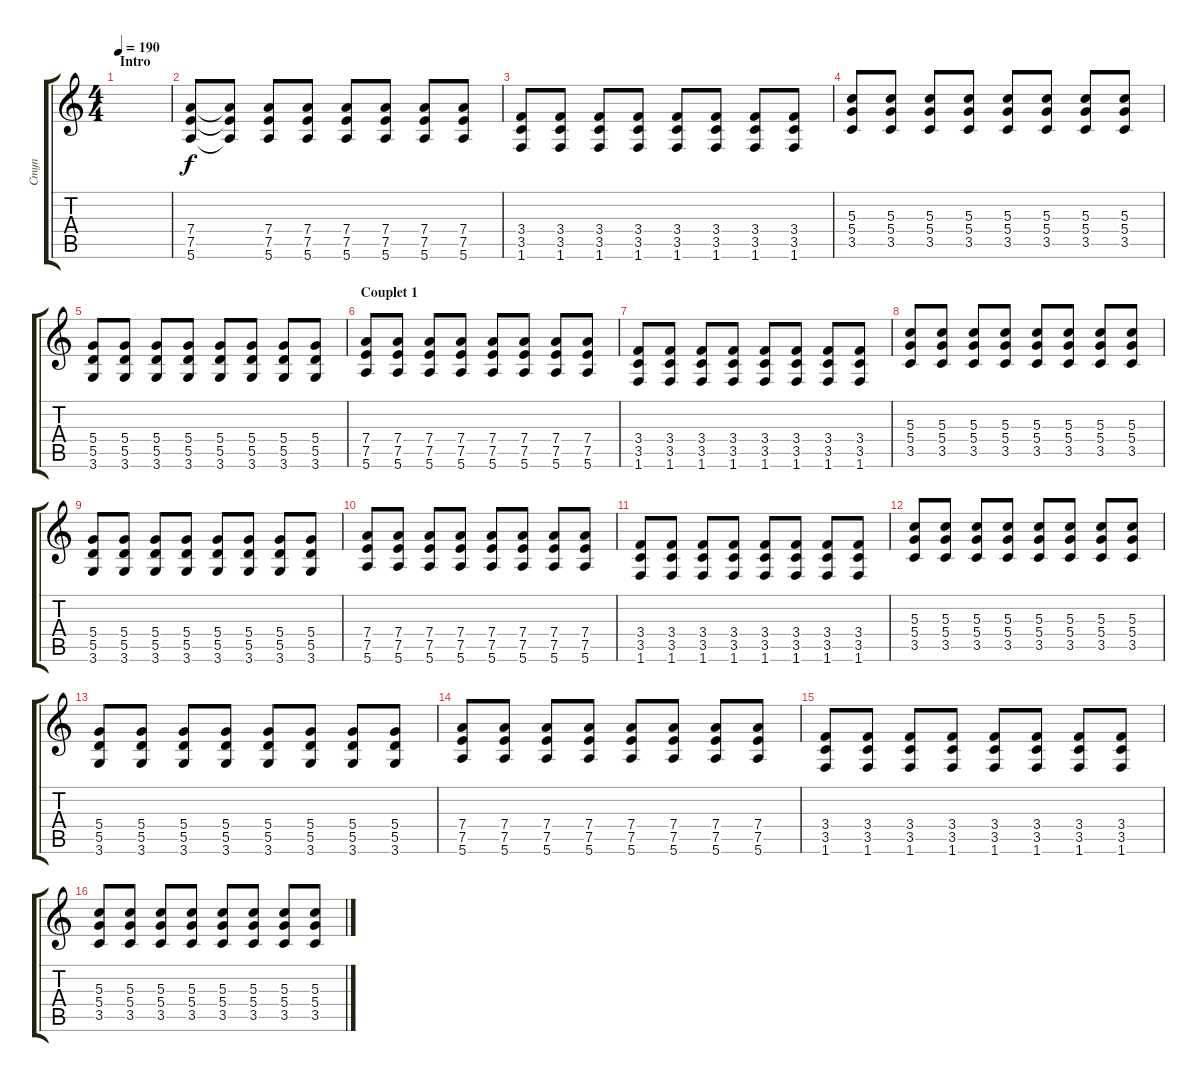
\track ("Ступ" "Ступ") {instrument distortionguitar}
\staff {score tabs}
\tuning (E4 B3 G3 D3 A2 E2) {hide}
\ts (4 4)
\section ("" "Intro")
\tempo 190
\clef g2
\ks c
|
(7.4 7.5 5.6).8 (7.4{t} 7.5{t} 5.6{t}).8 (7.4 7.5 5.6).8 (7.4 7.5 5.6).8 (7.4 7.5 5.6).8 (7.4 7.5 5.6).8 (7.4 7.5 5.6).8 (7.4 7.5 5.6).8 |
(3.4 3.5 1.6).8 (3.4 3.5 1.6).8 (3.4 3.5 1.6).8 (3.4 3.5 1.6).8 (3.4 3.5 1.6).8 (3.4 3.5 1.6).8 (3.4 3.5 1.6).8 (3.4 3.5 1.6).8 |
(5.3 5.4 3.5).8 (5.3 5.4 3.5).8 (5.3 5.4 3.5).8 (5.3 5.4 3.5).8 (5.3 5.4 3.5).8 (5.3 5.4 3.5).8 (5.3 5.4 3.5).8 (5.3 5.4 3.5).8 |
(5.4 5.5 3.6).8 (5.4 5.5 3.6).8 (5.4 5.5 3.6).8 (5.4 5.5 3.6).8 (5.4 5.5 3.6).8 (5.4 5.5 3.6).8 (5.4 5.5 3.6).8 (5.4 5.5 3.6).8 |
\section ("" "Couplet 1")
(7.4 7.5 5.6).8 (7.4 7.5 5.6).8 (7.4 7.5 5.6).8 (7.4 7.5 5.6).8 (7.4 7.5 5.6).8 (7.4 7.5 5.6).8 (7.4 7.5 5.6).8 (7.4 7.5 5.6).8 |
(3.4 3.5 1.6).8 (3.4 3.5 1.6).8 (3.4 3.5 1.6).8 (3.4 3.5 1.6).8 (3.4 3.5 1.6).8 (3.4 3.5 1.6).8 (3.4 3.5 1.6).8 (3.4 3.5 1.6).8 |
(5.3 5.4 3.5).8 (5.3 5.4 3.5).8 (5.3 5.4 3.5).8 (5.3 5.4 3.5).8 (5.3 5.4 3.5).8 (5.3 5.4 3.5).8 (5.3 5.4 3.5).8 (5.3 5.4 3.5).8 |
(5.4 5.5 3.6).8 (5.4 5.5 3.6).8 (5.4 5.5 3.6).8 (5.4 5.5 3.6).8 (5.4 5.5 3.6).8 (5.4 5.5 3.6).8 (5.4 5.5 3.6).8 (5.4 5.5 3.6).8 |
(7.4 7.5 5.6).8 (7.4 7.5 5.6).8 (7.4 7.5 5.6).8 (7.4 7.5 5.6).8 (7.4 7.5 5.6).8 (7.4 7.5 5.6).8 (7.4 7.5 5.6).8 (7.4 7.5 5.6).8 |
(3.4 3.5 1.6).8 (3.4 3.5 1.6).8 (3.4 3.5 1.6).8 (3.4 3.5 1.6).8 (3.4 3.5 1.6).8 (3.4 3.5 1.6).8 (3.4 3.5 1.6).8 (3.4 3.5 1.6).8 |
(5.3 5.4 3.5).8 (5.3 5.4 3.5).8 (5.3 5.4 3.5).8 (5.3 5.4 3.5).8 (5.3 5.4 3.5).8 (5.3 5.4 3.5).8 (5.3 5.4 3.5).8 (5.3 5.4 3.5).8 |
(5.4 5.5 3.6).8 (5.4 5.5 3.6).8 (5.4 5.5 3.6).8 (5.4 5.5 3.6).8 (5.4 5.5 3.6).8 (5.4 5.5 3.6).8 (5.4 5.5 3.6).8 (5.4 5.5 3.6).8 |
(7.4 7.5 5.6).8 (7.4 7.5 5.6).8 (7.4 7.5 5.6).8 (7.4 7.5 5.6).8 (7.4 7.5 5.6).8 (7.4 7.5 5.6).8 (7.4 7.5 5.6).8 (7.4 7.5 5.6).8 |
(3.4 3.5 1.6).8 (3.4 3.5 1.6).8 (3.4 3.5 1.6).8 (3.4 3.5 1.6).8 (3.4 3.5 1.6).8 (3.4 3.5 1.6).8 (3.4 3.5 1.6).8 (3.4 3.5 1.6).8 |
(5.3 5.4 3.5).8 (5.3 5.4 3.5).8 (5.3 5.4 3.5).8 (5.3 5.4 3.5).8 (5.3 5.4 3.5).8 (5.3 5.4 3.5).8 (5.3 5.4 3.5).8 (5.3 5.4 3.5).8
